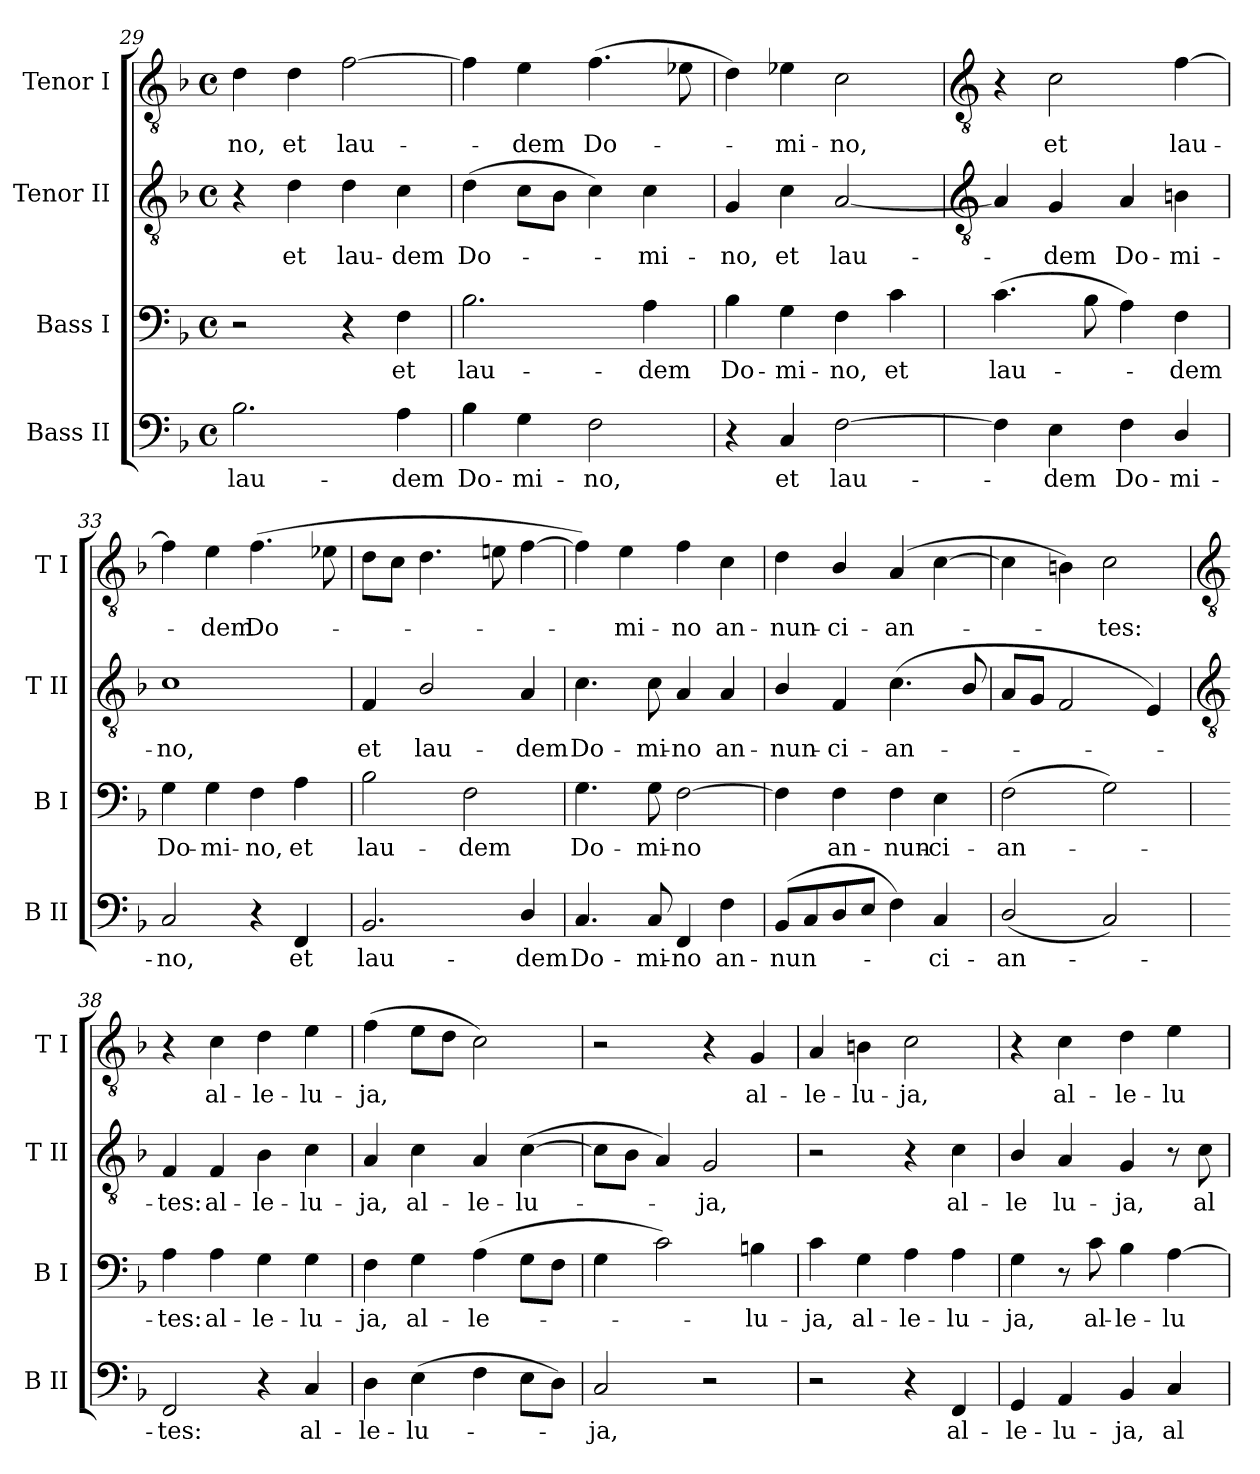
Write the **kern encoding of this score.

**kern	**text	**kern	**text	**kern	**text	**kern	**text
*part4	*part4	*part3	*part3	*part2	*part2	*part1	*part1
*staff4	*staff4	*staff3	*staff3	*staff2	*staff2	*staff1	*staff1
*I"Bass II	*	*I"Bass I	*	*I"Tenor II	*	*I"Tenor I	*
*I'B II	*	*I'B I	*	*I'T II	*	*I'T I	*
*clefF4	*	*clefF4	*	*clefGv2	*	*clefGv2	*
*k[b-]	*	*k[b-]	*	*k[b-]	*	*k[b-]	*
*F:	*	*F:	*	*F:	*	*F:	*
*M4/4	*	*M4/4	*	*M4/4	*	*M4/4	*
*met(c)	*	*met(c)	*	*met(c)	*	*met(c)	*
=29	=29	=29	=29	=29	=29	=29	=29
!	!LO:LY:b	!	!	!	!	!	!LO:LY:b
2.B-	lau-	2r	.	4r	.	4d	-no,
!	!	!	!	!	!LO:LY:b	!	!LO:LY:b
.	.	.	.	4d	et	4d	et
!	!	!	!	!	!LO:LY:b	!	!LO:LY:b
.	.	4r	.	4d	lau-	[2f	lau-
!	!LO:LY:b	!	!LO:LY:b	!	!LO:LY:b	!	!
4A	-dem	4F	et	4c	-dem	.	.
=30	=30	=30	=30	=30	=30	=30	=30
!	!LO:LY:b	!	!LO:LY:b	!	!LO:LY:b	!	!
4B-	Do-	2.B-	lau-	(>4d	Do-	4f]	.
!	!LO:LY:b	!	!	!	!	!	!LO:LY:b
4G	-mi-	.	.	8cL	.	4e	dem
.	.	.	.	8B-J	.	.	.
!	!LO:LY:b	!	!	!	!	!	!LO:LY:b
2F	-no,	.	.	4c)	.	(>4.f	Do-
!	!	!	!LO:LY:b	!	!LO:LY:b	!	!
.	.	4A	-dem	4c	mi-	.	.
.	.	.	.	.	.	8e-X	.
=31	=31	=31	=31	=31	=31	=31	=31
!	!	!	!LO:LY:b	!	!LO:LY:b	!	!
4r	.	4B-	Do-	4G	-no,	4d)	.
!	!LO:LY:b	!	!LO:LY:b	!	!LO:LY:b	!	!LO:LY:b
4C	et	4G	-mi-	4c	et	4e-X	mi-
!	!LO:LY:b	!	!LO:LY:b	!	!LO:LY:b	!	!LO:LY:b
[2F	lau-	4F	-no,	[2A	lau-	2c	-no,
!	!	!	!LO:LY:b	!	!	!	!
.	.	4c	et	.	.	.	.
!!LO:LB:g=z
=32	=32	=32	=32	=32	=32	=32	=32
*	*	*	*	*clefGv2	*	*clefGv2	*
!	!	!	!LO:LY:b	!	!	!	!
4F]	.	(>4.c	lau-	4A]	.	4r	.
!	!LO:LY:b	!	!	!	!LO:LY:b	!	!LO:LY:b
4E	dem	.	.	4G	dem	2c	et
.	.	8B-	.	.	.	.	.
!	!LO:LY:b	!	!	!	!LO:LY:b	!	!
4F	Do-	4A)	.	4A	Do-	.	.
!	!LO:LY:b	!	!LO:LY:b	!	!LO:LY:b	!	!LO:LY:b
4D/	-mi-	4F	dem	4Bn	-mi-	[4f	lau-
=33	=33	=33	=33	=33	=33	=33	=33
!	!LO:LY:b	!	!LO:LY:b	!	!LO:LY:b	!	!
2C	-no,	4G	Do-	1c	-no,	4f]	.
!	!	!	!LO:LY:b	!	!	!	!LO:LY:b
.	.	4G	-mi-	.	.	4e	dem
!	!	!	!LO:LY:b	!	!	!	!LO:LY:b
4r	.	4F	-no,	.	.	(>4.f	Do-
!	!LO:LY:b	!	!LO:LY:b	!	!	!	!
4FF	et	4A	et	.	.	.	.
.	.	.	.	.	.	8e-X	.
=34	=34	=34	=34	=34	=34	=34	=34
!	!LO:LY:b	!	!LO:LY:b	!	!LO:LY:b	!	!
2.BB-	lau-	2B-	lau-	4F	et	8dL	.
.	.	.	.	.	.	8cJ	.
!	!	!	!	!	!LO:LY:b	!	!
.	.	.	.	2B-/	lau-	4.d	.
!	!	!	!LO:LY:b	!	!	!	!
.	.	2F	-dem	.	.	.	.
.	.	.	.	.	.	8en	.
!	!LO:LY:b	!	!	!	!LO:LY:b	!	!
4D/	-dem	.	.	4A	-dem	[4f	.
=35	=35	=35	=35	=35	=35	=35	=35
!	!LO:LY:b	!	!LO:LY:b	!	!LO:LY:b	!	!
4.C	Do-	4.G	Do-	4.c	Do-	4f])	.
!	!	!	!	!	!	!	!LO:LY:b
.	.	.	.	.	.	4e	mi-
!	!LO:LY:b	!	!LO:LY:b	!	!LO:LY:b	!	!
8C	-mi-	8G	-mi-	8c	-mi-	.	.
!	!LO:LY:b	!	!LO:LY:b	!	!LO:LY:b	!	!LO:LY:b
4FF	-no	[2F	-no	4A	-no	4f	-no
!	!LO:LY:b	!	!	!	!LO:LY:b	!	!LO:LY:b
4F	an-	.	.	4A	an-	4c	an-
=36	=36	=36	=36	=36	=36	=36	=36
!	!LO:LY:b	!	!	!	!LO:LY:b	!	!LO:LY:b
(<8BB-L	-nun-	4F]	.	4B-/	-nun-	4d	-nun-
8C	.	.	.	.	.	.	.
!	!	!	!LO:LY:b	!	!LO:LY:b	!	!LO:LY:b
8D	.	4F	an-	4F	-ci-	4B-/	-ci-
8EJ	.	.	.	.	.	.	.
!	!	!	!LO:LY:b	!	!LO:LY:b	!	!LO:LY:b
4F)	.	4F	-nun-	(<4.c	-an-	(>4A	-an-
!	!LO:LY:b	!	!LO:LY:b	!	!	!	!
4C	ci-	4E	-ci-	.	.	[4c	.
.	.	.	.	8B-/	.	.	.
=37	=37	=37	=37	=37	=37	=37	=37
!	!LO:LY:b	!	!LO:LY:b	!	!	!	!
(<2D/	-an-	(>2F	-an-	8AL	.	4c]	.
.	.	.	.	8GJ	.	.	.
.	.	.	.	2F	.	4Bn)	.
!	!	!	!	!	!	!	!LO:LY:b
2C)	.	2G)	.	.	.	2c	tes:
.	.	.	.	4E)	.	.	.
!!LO:LB:g=z
=38	=38	=38	=38	=38	=38	=38	=38
*	*	*	*	*clefGv2	*	*clefGv2	*
!	!LO:LY:b	!	!LO:LY:b	!	!LO:LY:b	!	!
2FF	tes:	4A	tes:	4F	tes:	4r	.
!	!	!	!LO:LY:b	!	!LO:LY:b	!	!LO:LY:b
.	.	4A	al-	4F	al-	4c	al-
!	!	!	!LO:LY:b	!	!LO:LY:b	!	!LO:LY:b
4r	.	4G	-le-	4B-	-le-	4d	-le-
!	!LO:LY:b	!	!LO:LY:b	!	!LO:LY:b	!	!LO:LY:b
4C	al-	4G	-lu-	4c	-lu-	4e	-lu-
=39	=39	=39	=39	=39	=39	=39	=39
!	!LO:LY:b	!	!LO:LY:b	!	!LO:LY:b	!	!LO:LY:b
4D	-le-	4F	-ja,	4A	-ja,	(>4f	-ja,
!	!LO:LY:b	!	!LO:LY:b	!	!LO:LY:b	!	!
(>4E	-lu-	4G	al-	4c	al-	8eL	.
.	.	.	.	.	.	8dJ	.
!	!	!	!LO:LY:b	!	!LO:LY:b	!	!
4F	.	(>4A	-le-	4A	-le-	2c)	.
!	!	!	!	!	!LO:LY:b	!	!
8EL	.	8GL	.	(>[4c	-lu-	.	.
8DJ)	.	8FJ	.	.	.	.	.
=40	=40	=40	=40	=40	=40	=40	=40
!	!LO:LY:b	!	!	!	!	!	!
2C	ja,	4G	.	8cL]	.	2r	.
.	.	.	.	8B-J	.	.	.
.	.	2c)	.	4A)	.	.	.
!	!	!	!	!	!LO:LY:b	!	!
2r	.	.	.	2G	ja,	4r	.
!	!	!	!LO:LY:b	!	!	!	!LO:LY:b
.	.	4Bn	lu-	.	.	4G	al-
=41	=41	=41	=41	=41	=41	=41	=41
!	!	!	!LO:LY:b	!	!	!	!LO:LY:b
2r	.	4c	-ja,	2r	.	4A	-le-
!	!	!	!LO:LY:b	!	!	!	!LO:LY:b
.	.	4G	al-	.	.	4Bn	-lu-
!	!	!	!LO:LY:b	!	!	!	!LO:LY:b
4r	.	4A	-le-	4r	.	2c	-ja,
!	!LO:LY:b	!	!LO:LY:b	!	!LO:LY:b	!	!
4FF	al-	4A	-lu-	4c	al-	.	.
=42	=42	=42	=42	=42	=42	=42	=42
!	!LO:LY:b	!	!LO:LY:b	!	!LO:LY:b	!	!
4GG	-le-	4G	-ja,	4B-/	-le	4r	.
!	!LO:LY:b	!	!	!	!LO:LY:b	!	!LO:LY:b
4AA	-lu-	8r	.	4A	lu-	4c	al-
!	!	!	!LO:LY:b	!	!	!	!
.	.	8c	al-	.	.	.	.
!	!LO:LY:b	!	!LO:LY:b	!	!LO:LY:b	!	!LO:LY:b
4BB-	-ja,	4B-	-le-	4G	-ja,	4d	-le-
!	!LO:LY:b	!	!LO:LY:b	!	!	!	!LO:LY:b
4C	al-	[4A	-lu-	8r	.	4e	-lu-
!	!	!	!	!	!LO:LY:b	!	!
.	.	.	.	8c	al-	.	.
=	=	=	=	=	=	=	=
*-	*-	*-	*-	*-	*-	*-	*-
